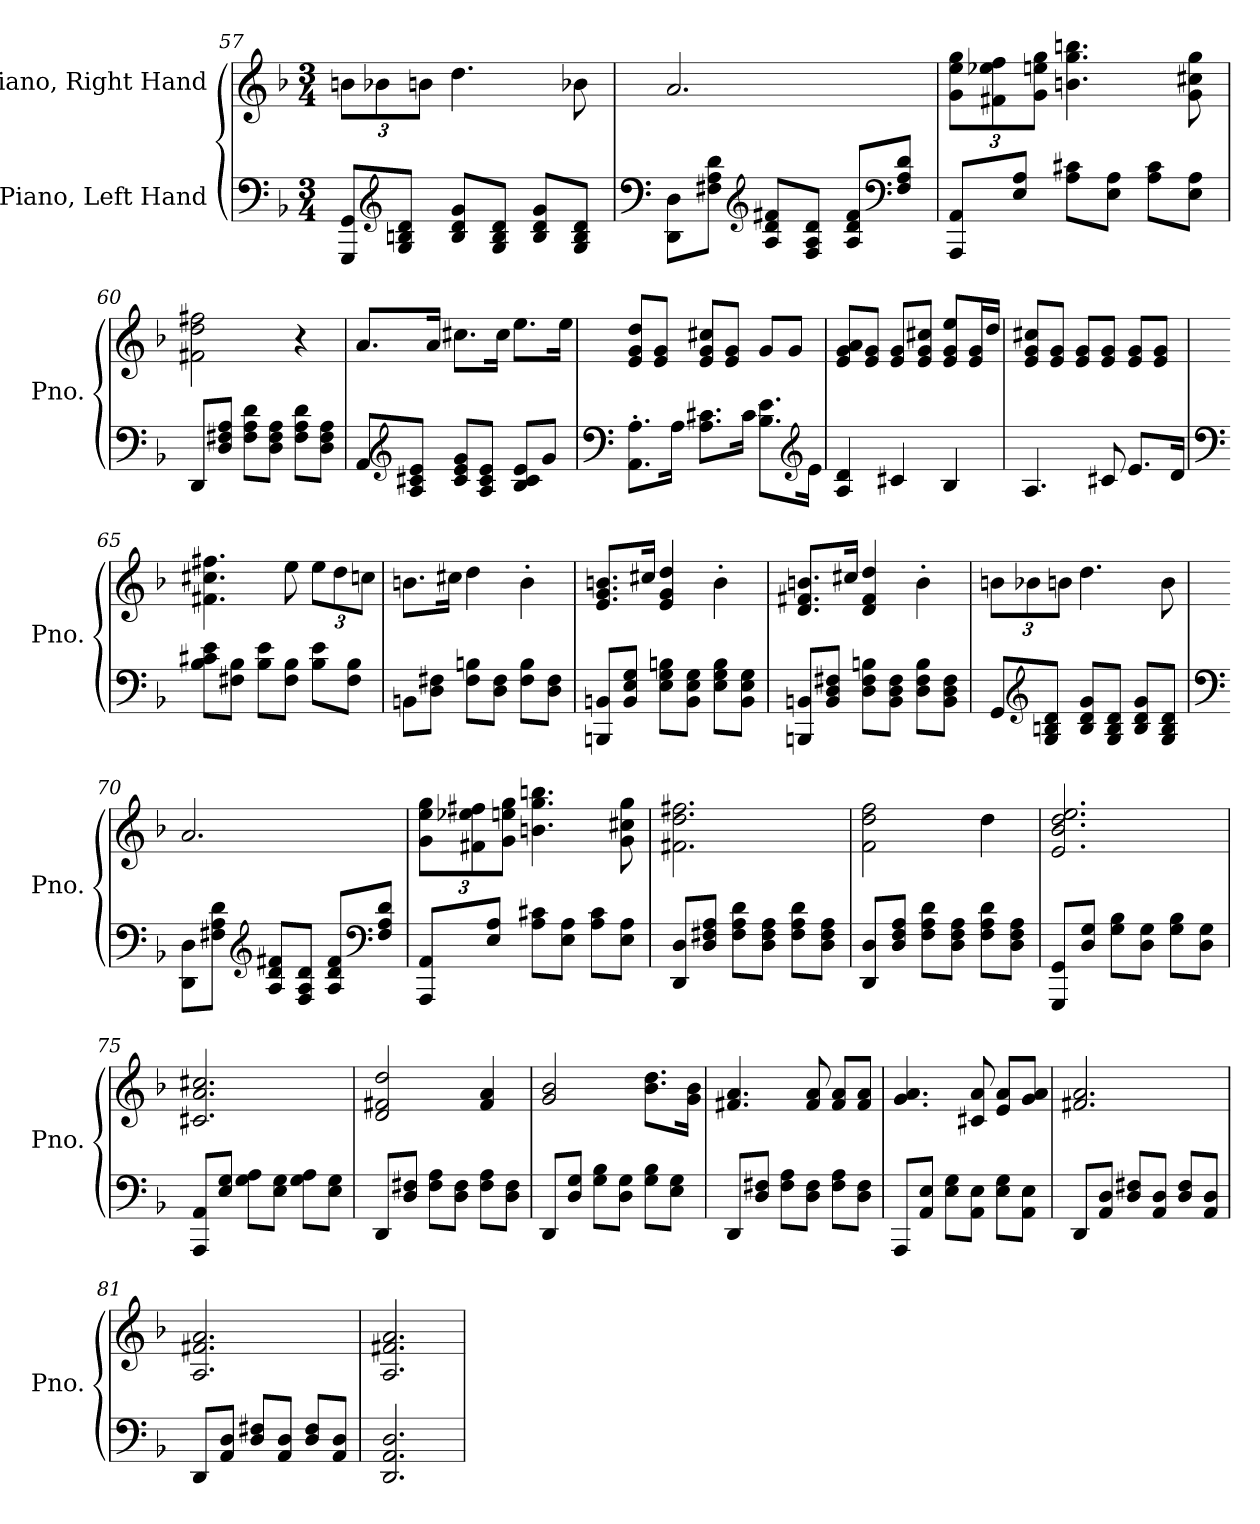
**kern	**kern
*part2	*part1
*staff2	*staff1
*I"Piano, Left Hand	*I"Piano, Right Hand
*I'Pno.	*I'Pno.
*clefF4	*clefG2
*k[b-]	*k[b-]
*M3/4	*M3/4
*	*Xbrackettup
=57	=57
8GGG/ 8GG/L	12bn\L
.	12b-X\
*clefG2	*
8G/ 8Bn/ 8d/J	.
.	12bn\J
8B/ 8d/ 8g/L	4.dd\
8G/ 8B/ 8d/J	.
8B/ 8d/ 8g/L	.
8G/ 8B/ 8d/J	8b-X\
!!LO:LB:g=z
=58	=58
*clefF4	*
8DD\ 8D\L	2.a/
8F#X\ 8A\ 8d\J	.
*clefG2	*
8A/ 8d/ 8f#X/L	.
8F#/ 8A/ 8d/J	.
8A/ 8d/ 8f#/L	.
*clefF4	*
8F#/ 8A/ 8d/J	.
=59	=59
8AAA/ 8AA/L	12g\ 12ee\ 12gg\L
.	12f#X\ 12ee-X\ 12ff\
8E/ 8A/J	.
.	12g\ 12een\ 12gg\J
8A\ 8c#X\L	4.bn\ 4.gg\ 4.bbn\
8E\ 8A\J	.
8A\ 8c#\L	.
8E\ 8A\J	8g\ 8cc#X\ 8gg\
=60	=60
8DD/L	2f#X\ 2dd\ 2ff#X\
8D/ 8F#X/ 8A/J	.
8F#\ 8A\ 8d\L	.
8D\ 8F#\ 8A\J	.
8F#\ 8A\ 8d\L	4r
8D\ 8F#\ 8A\J	.
=61	=61
8AA/L	8.a/L
*clefG2	*
8A/ 8c#X/ 8e/J	.
.	16a/Jk
8c#/ 8e/ 8g/L	8.cc#X\L
8A/ 8c#/ 8e/J	.
.	16cc#\Jk
8B-/ 8c#/ 8e/L	8.ee\L
8g/J	.
.	16ee\Jk
!!LO:LB:g=z
=62	=62
*clefF4	*
8.AA\' 8.A\'L	8e/ 8g/ 8dd/L
.	8e/ 8g/J
16A\Jk	.
8.A\ 8.c#X\L	8e/ 8g/ 8cc#X/L
.	8e/ 8g/J
16c#\Jk	.
8.B-\ 8.e\L	8g/L
.	8g/J
*clefG2	*
16e\Jk	.
=63	=63
4A/ 4d/	8e/ 8g/ 8a/L
.	8e/ 8g/J
4c#X/	8e/ 8g/L
.	8e/ 8g/ 8cc#X/J
4B-/	8e/ 8g/ 8ee/L
.	16e/ 16g/L
.	16dd/JJ
=64	=64
4.A/	8e/ 8g/ 8cc#X/L
.	8e/ 8g/J
.	8e/ 8g/L
8c#X/	8e/ 8g/J
8.e/L	8e/ 8g/L
.	8e/ 8g/J
16d/Jk	.
=65	=65
*clefF4	*
8B-\ 8c#X\ 8e\L	4.f#X\ 4.cc#X\ 4.ff#X\
8F#X\ 8B-\J	.
8B-\ 8e\L	.
8F#\ 8B-\J	8ee\
8B-\ 8e\L	12ee\L
.	12dd\
8F#\ 8B-\J	.
.	12ccn\J
!!LO:LB:g=z
=66	=66
8BBn\L	8.bn\L
8D\ 8F#X\J	.
.	16cc#X\Jk
8F#\ 8Bn\L	4dd\
8D\ 8F#\J	.
8F#\ 8B\L	4b'\
8D\ 8F#\J	.
=67	=67
8BBBn/ 8BBn/L	8.e/ 8.g/ 8.bn/L
8BB/ 8E/ 8G/J	.
.	16cc#X/Jk
8E\ 8G\ 8Bn\L	4e/ 4g/ 4dd/
8BB\ 8E\ 8G\J	.
8E\ 8G\ 8B\L	4b'\
8BB\ 8E\ 8G\J	.
=68	=68
8BBBn/ 8BBn/L	8.d/ 8.f#X/ 8.bn/L
8BB/ 8D/ 8F#X/J	.
.	16cc#X/Jk
8D\ 8F#\ 8Bn\L	4d/ 4f#/ 4dd/
8BB\ 8D\ 8F#\J	.
8D\ 8F#\ 8B\L	4b'\
8BB\ 8D\ 8F#\J	.
=69	=69
8GG/L	12bn\L
.	12b-X\
*clefG2	*
8G/ 8Bn/ 8d/J	.
.	12bn\J
8B/ 8d/ 8g/L	4.dd\
8G/ 8B/ 8d/J	.
8B/ 8d/ 8g/L	.
8G/ 8B/ 8d/J	8b\
!!LO:LB:g=z
=70	=70
*clefF4	*
8DD\ 8D\L	2.a/
8F#X\ 8A\ 8d\J	.
*clefG2	*
8A/ 8d/ 8f#X/L	.
8F#/ 8A/ 8d/J	.
8A/ 8d/ 8f#/L	.
*clefF4	*
8F#/ 8A/ 8d/J	.
=71	=71
8AAA/ 8AA/L	12g\ 12ee\ 12gg\L
.	12f#X\ 12ee-X\ 12ff#X\
8E/ 8A/J	.
.	12g\ 12een\ 12gg\J
8A\ 8c#X\L	4.bn\ 4.gg\ 4.bbn\
8E\ 8A\J	.
8A\ 8c#\L	.
8E\ 8A\J	8g\ 8cc#X\ 8gg\
=72	=72
8DD/ 8D/L	2.f#X\ 2.dd\ 2.ff#X\
8D/ 8F#X/ 8A/J	.
8F#\ 8A\ 8d\L	.
8D\ 8F#\ 8A\J	.
8F#\ 8A\ 8d\L	.
8D\ 8F#\ 8A\J	.
=73	=73
8DD/ 8D/L	2f\ 2dd\ 2ff\
8D/ 8F/ 8A/J	.
8F\ 8A\ 8d\L	.
8D\ 8F\ 8A\J	.
8F\ 8A\ 8d\L	4dd\
8D\ 8F\ 8A\J	.
!!LO:PB:g=z
=74	=74
8GGG/ 8GG/L	2.e/ 2.b-/ 2.dd/ 2.ee/
8D/ 8G/J	.
8G\ 8B-\L	.
8D\ 8G\J	.
8G\ 8B-\L	.
8D\ 8G\J	.
=75	=75
8AAA/ 8AA/L	2.c#X/ 2.a/ 2.cc#X/
8E/ 8G/J	.
8G\ 8A\L	.
8E\ 8G\J	.
8G\ 8A\L	.
8E\ 8G\J	.
=76	=76
8DD/L	2d/ 2f#X/ 2dd/
8D/ 8F#X/J	.
8F#\ 8A\L	.
8D\ 8F#\J	.
8F#\ 8A\L	4f#/ 4a/
8D\ 8F#\J	.
=77	=77
8DD/L	2g/ 2b-/
8D/ 8G/J	.
8G\ 8B-\L	.
8D\ 8G\J	.
8G\ 8B-\L	8.b-\ 8.dd\L
8E\ 8G\J	.
.	16g\ 16b-\Jk
=78	=78
8DD/L	4.f#X/ 4.a/
8D/ 8F#X/J	.
8F#\ 8A\L	.
8D\ 8F#\J	8f#/ 8a/
8F#\ 8A\L	8f#/ 8a/L
8D\ 8F#\J	8f#/ 8a/J
!!LO:LB:g=z
=79	=79
8AAA/L	4.g/ 4.a/
8AA/ 8E/J	.
8E\ 8G\L	.
8AA\ 8E\J	8c#X/ 8a/
8E\ 8G\L	8e/ 8a/L
8AA\ 8E\J	8g/ 8a/J
=80	=80
8DD/L	2.f#X/ 2.a/
8AA/ 8D/J	.
8D/ 8F#X/L	.
8AA/ 8D/J	.
8D/ 8F#/L	.
8AA/ 8D/J	.
=81	=81
8DD/L	2.A/ 2.f#X/ 2.a/
8AA/ 8D/J	.
8D/ 8F#X/L	.
8AA/ 8D/J	.
8D/ 8F#/L	.
8AA/ 8D/J	.
=82	=82
2.DD/ 2.AA/ 2.D/	2.A/ 2.f#X/ 2.a/
=	=
*-	*-
